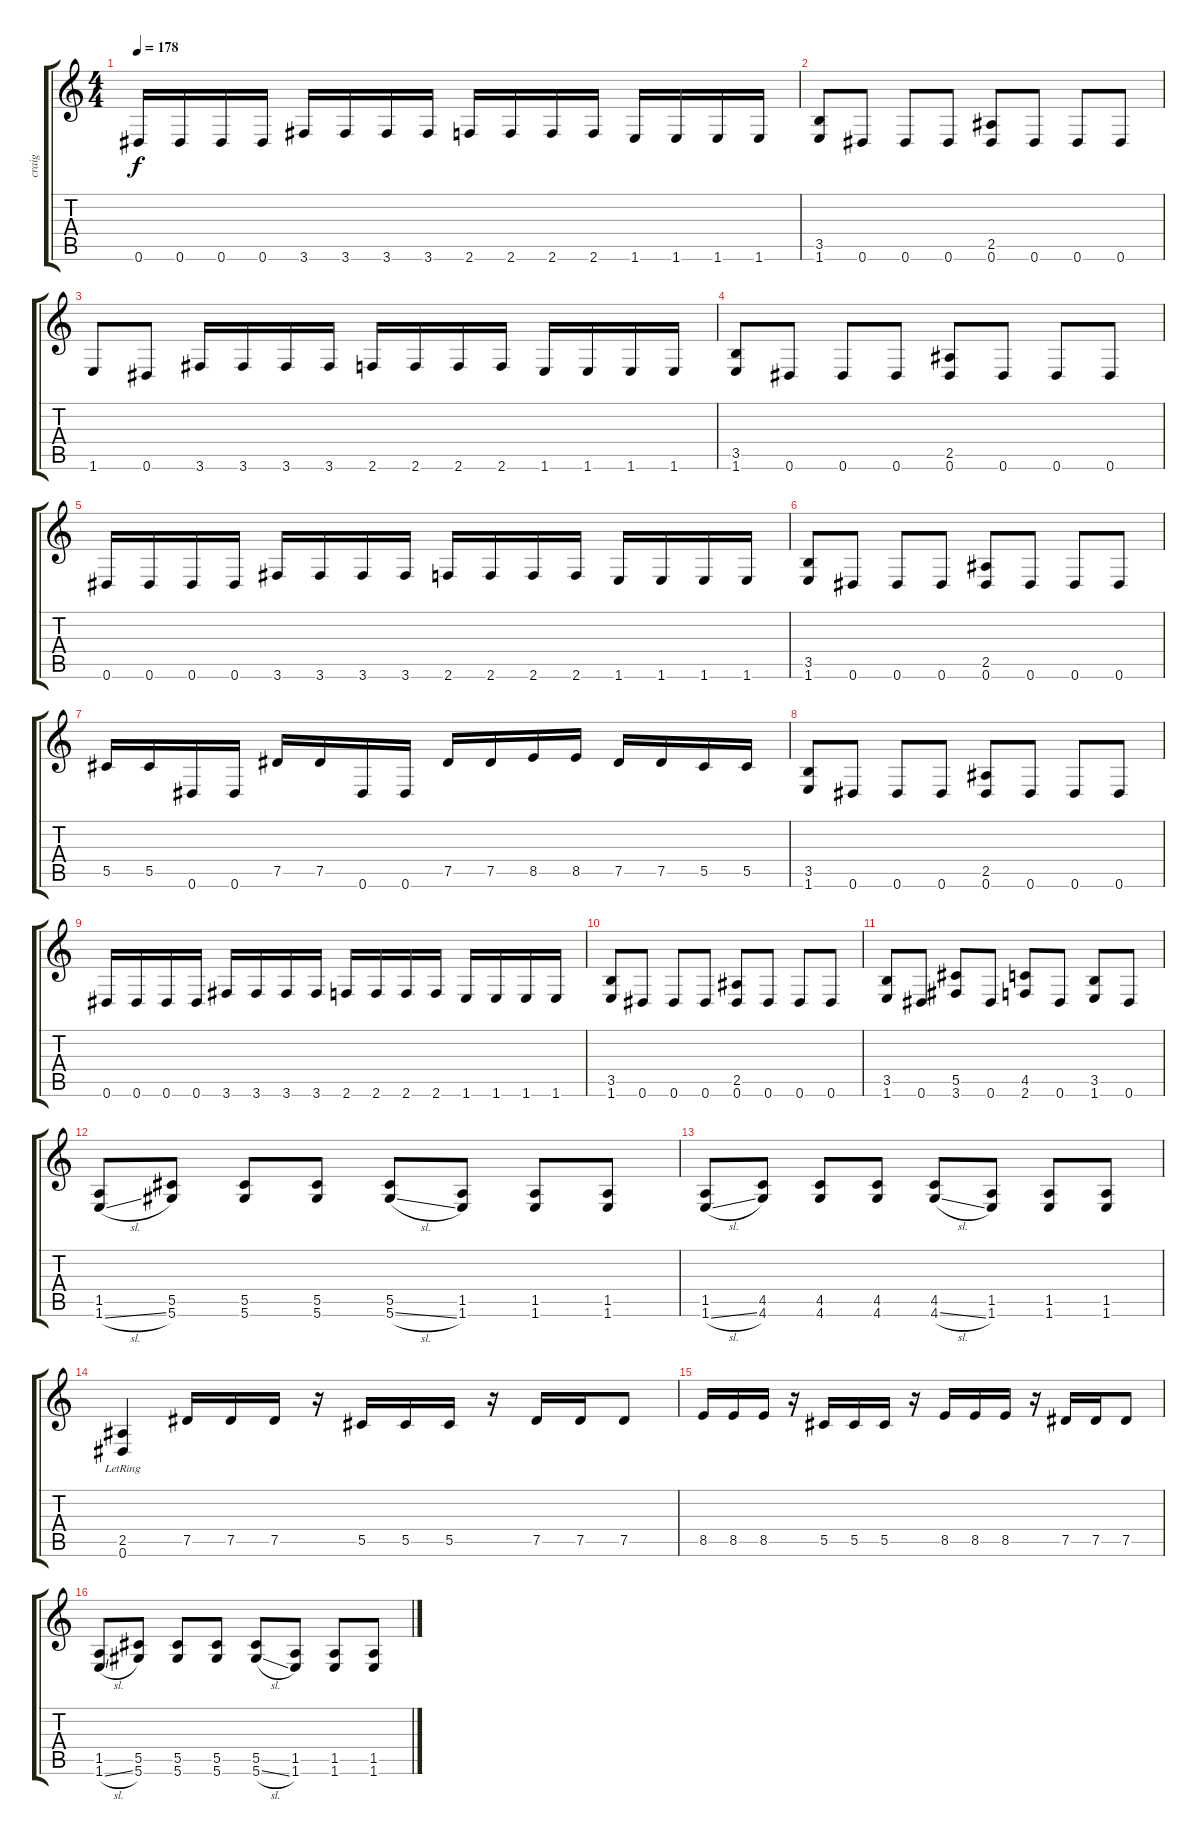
\track ("craig" "craig") {instrument slapbass2}
\staff {score tabs}
\tuning (Eb4 Bb3 Gb3 Db3 Ab2 Eb2) {hide}
\ts (4 4)
\tempo 178
\clef g2
\ks c
0.6.16{dy f} 0.6.16 0.6.16 0.6.16 3.6.16 3.6.16 3.6.16 3.6.16 2.6.16 2.6.16 2.6.16 2.6.16 1.6.16 1.6.16 1.6.16 1.6.16 |
(3.5 1.6).8 0.6.8 0.6.8 0.6.8 (2.5 0.6).8 0.6.8 0.6.8 0.6.8 |
1.6.8 0.6.8 3.6.16 3.6.16 3.6.16 3.6.16 2.6.16 2.6.16 2.6.16 2.6.16 1.6.16 1.6.16 1.6.16 1.6.16 |
(3.5 1.6).8 0.6.8 0.6.8 0.6.8 (2.5 0.6).8 0.6.8 0.6.8 0.6.8 |
0.6.16 0.6.16 0.6.16 0.6.16 3.6.16 3.6.16 3.6.16 3.6.16 2.6.16 2.6.16 2.6.16 2.6.16 1.6.16 1.6.16 1.6.16 1.6.16 |
(3.5 1.6).8 0.6.8 0.6.8 0.6.8 (2.5 0.6).8 0.6.8 0.6.8 0.6.8 |
5.5.16 5.5.16 0.6.16 0.6.16 7.5.16 7.5.16 0.6.16 0.6.16 7.5.16 7.5.16 8.5.16 8.5.16 7.5.16 7.5.16 5.5.16 5.5.16 |
(3.5 1.6).8 0.6.8 0.6.8 0.6.8 (2.5 0.6).8 0.6.8 0.6.8 0.6.8 |
0.6.16 0.6.16 0.6.16 0.6.16 3.6.16 3.6.16 3.6.16 3.6.16 2.6.16 2.6.16 2.6.16 2.6.16 1.6.16 1.6.16 1.6.16 1.6.16 |
(3.5 1.6).8 0.6.8 0.6.8 0.6.8 (2.5 0.6).8 0.6.8 0.6.8 0.6.8 |
(3.5 1.6).8 0.6.8 (5.5 3.6).8 0.6.8 (4.5 2.6).8 0.6.8 (3.5 1.6).8 0.6.8 |
(1.5 1.6{sl}).8 (5.5 5.6).8 (5.5 5.6).8 (5.5 5.6).8 (5.5 5.6{sl}).8 (1.5 1.6).8 (1.5 1.6).8 (1.5 1.6).8 |
(1.5 1.6{sl}).8 (4.5 4.6).8 (4.5 4.6).8 (4.5 4.6).8 (4.5 4.6{sl}).8 (1.5 1.6).8 (1.5 1.6).8 (1.5 1.6).8 |
(2.5 0.6{lr}).4 7.5.16 7.5.16 7.5.16 r.16 5.5.16 5.5.16 5.5.16 r.16 7.5.16 7.5.16 7.5.8 |
8.5.16 8.5.16 8.5.16 r.16 5.5.16 5.5.16 5.5.16 r.16 8.5.16 8.5.16 8.5.16 r.16 7.5.16 7.5.16 7.5.8 |
(1.5 1.6{sl}).8 (5.5 5.6).8 (5.5 5.6).8 (5.5 5.6).8 (5.5 5.6{sl}).8 (1.5 1.6).8 (1.5 1.6).8 (1.5 1.6).8
